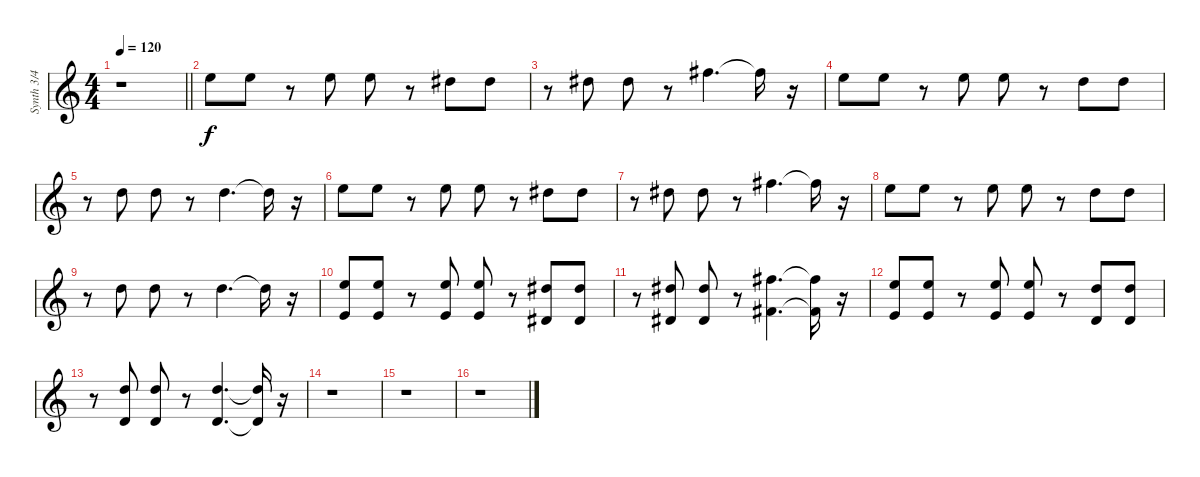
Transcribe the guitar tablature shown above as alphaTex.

\track ("Synth 3/4 (Strings)" "Synth 3/4 ") {instrument stringensemble1}
\staff {score}
\tuning (Eb4 B3 Gb3 B2 Gb2 B1) {hide}
\ts (4 4)
\tempo 120
\clef g2
\barLineRight lightlight
\ks c
r.1{dy f} |
13.1.8{volume 8} 13.1.8 r.8 13.1.8 13.1.8 r.8 12.1.8 12.1.8 |
r.8 12.1.8 12.1.8 r.8 15.1.4{d} 15.1{t}.16 r.16 |
13.1.8 13.1.8 r.8 13.1.8 13.1.8 r.8 11.1.8 11.1.8 |
r.8 11.1.8 11.1.8 r.8 11.1.4{d} 11.1{t}.16 r.16 |
13.1.8 13.1.8 r.8 13.1.8 13.1.8 r.8 12.1.8 12.1.8 |
r.8 12.1.8 12.1.8 r.8 15.1.4{d} 15.1{t}.16 r.16 |
13.1.8 13.1.8 r.8 13.1.8 13.1.8 r.8 11.1.8 11.1.8 |
r.8 11.1.8 11.1.8 r.8 11.1.4{d} 11.1{t}.16 r.16 |
(13.1 10.3).8 (13.1 10.3).8 r.8 (13.1 10.3).8 (13.1 10.3).8 r.8 (12.1 9.3).8 (12.1 9.3).8 |
r.8 (12.1 9.3).8 (12.1 9.3).8 r.8 (15.1 12.3).4{d} (15.1{t} 12.3{t}).16 r.16 |
(17.2 17.4).8 (17.2 17.4).8 r.8 (17.2 17.4).8 (17.2 17.4).8 r.8 (15.2 15.4).8 (15.2 15.4).8 |
r.8 (15.2 15.4).8 (15.2 15.4).8 r.8 (15.2 15.4).4{d} (15.2{t} 15.4{t}).16 r.16 |
r.1 |
r.1 |
r.1
